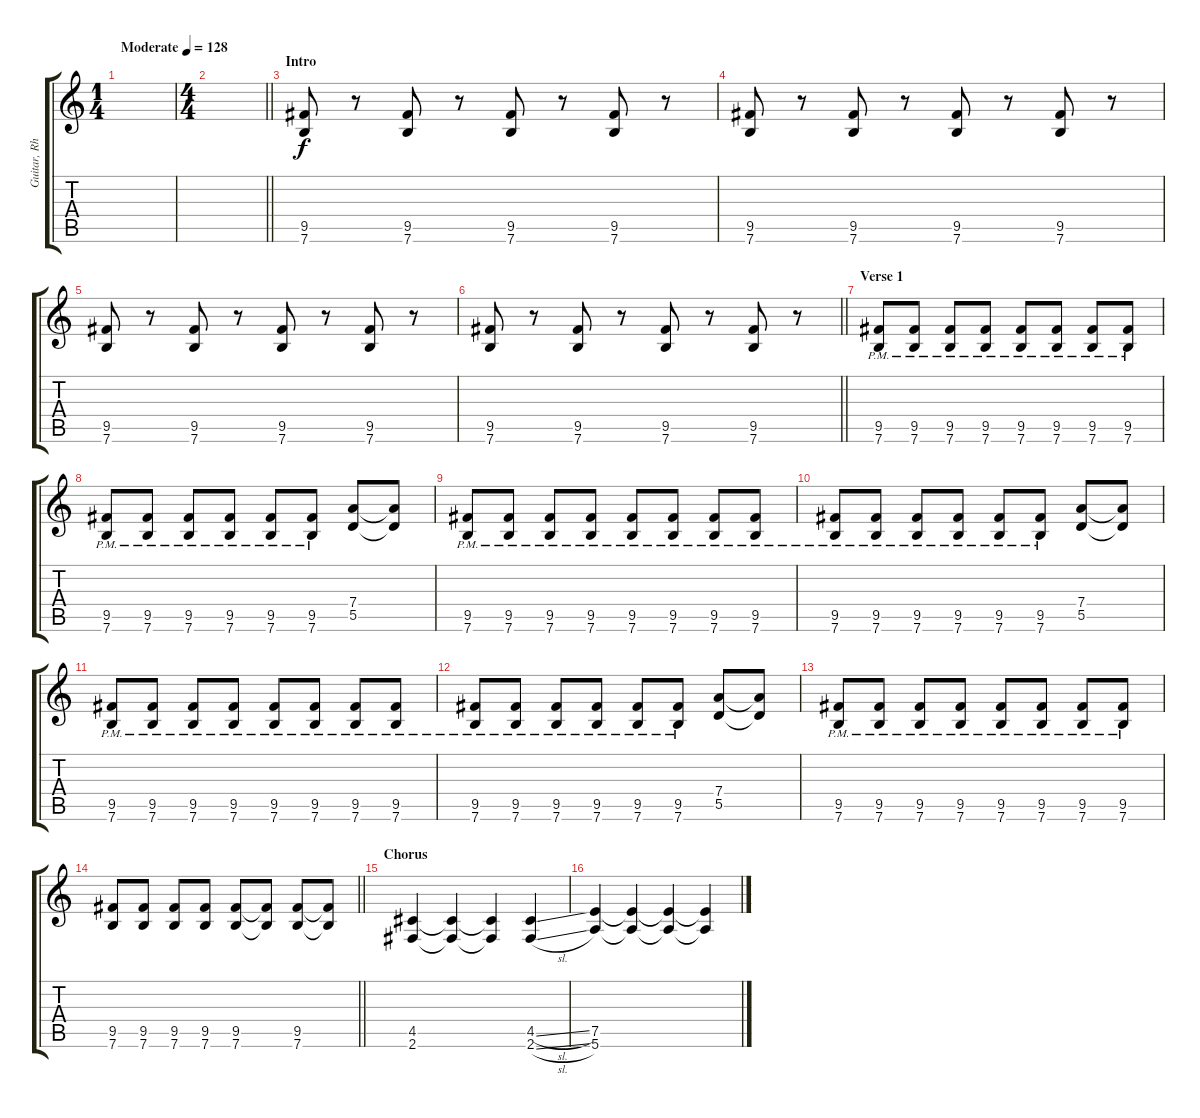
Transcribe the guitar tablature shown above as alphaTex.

\track ("Guitar, Rhythm" "Guitar, Rh") {instrument distortionguitar}
\staff {score tabs}
\tuning (E4 B3 G3 D3 A2 E2) {hide}
\ts (1 4)
\tempo (128 "Moderate")
\clef g2
\ks c
|
\ts (4 4)
\barLineRight lightlight
|
\section ("" "Intro")
(9.5 7.6).8 r.8 (9.5 7.6).8 r.8 (9.5 7.6).8 r.8 (9.5 7.6).8 r.8 |
(9.5 7.6).8 r.8 (9.5 7.6).8 r.8 (9.5 7.6).8 r.8 (9.5 7.6).8 r.8 |
(9.5 7.6).8 r.8 (9.5 7.6).8 r.8 (9.5 7.6).8 r.8 (9.5 7.6).8 r.8 |
\barLineRight lightlight
(9.5 7.6).8 r.8 (9.5 7.6).8 r.8 (9.5 7.6).8 r.8 (9.5 7.6).8 r.8 |
\section ("" "Verse 1")
(9.5{pm} 7.6{pm}).8 (9.5{pm} 7.6{pm}).8 (9.5{pm} 7.6{pm}).8 (9.5{pm} 7.6{pm}).8 (9.5{pm} 7.6{pm}).8 (9.5{pm} 7.6{pm}).8 (9.5{pm} 7.6{pm}).8 (9.5{pm} 7.6{pm}).8 |
(9.5{pm} 7.6{pm}).8 (9.5{pm} 7.6{pm}).8 (9.5{pm} 7.6{pm}).8 (9.5{pm} 7.6{pm}).8 (9.5{pm} 7.6{pm}).8 (9.5{pm} 7.6{pm}).8 (7.4 5.5).8 (7.4{t} 5.5{t}).8 |
(9.5{pm} 7.6{pm}).8 (9.5{pm} 7.6{pm}).8 (9.5{pm} 7.6{pm}).8 (9.5{pm} 7.6{pm}).8 (9.5{pm} 7.6{pm}).8 (9.5{pm} 7.6{pm}).8 (9.5{pm} 7.6{pm}).8 (9.5{pm} 7.6{pm}).8 |
(9.5{pm} 7.6{pm}).8 (9.5{pm} 7.6{pm}).8 (9.5{pm} 7.6{pm}).8 (9.5{pm} 7.6{pm}).8 (9.5{pm} 7.6{pm}).8 (9.5{pm} 7.6{pm}).8 (7.4 5.5).8 (7.4{t} 5.5{t}).8 |
(9.5{pm} 7.6{pm}).8 (9.5{pm} 7.6{pm}).8 (9.5{pm} 7.6{pm}).8 (9.5{pm} 7.6{pm}).8 (9.5{pm} 7.6{pm}).8 (9.5{pm} 7.6{pm}).8 (9.5{pm} 7.6{pm}).8 (9.5{pm} 7.6{pm}).8 |
(9.5{pm} 7.6{pm}).8 (9.5{pm} 7.6{pm}).8 (9.5{pm} 7.6{pm}).8 (9.5{pm} 7.6{pm}).8 (9.5{pm} 7.6{pm}).8 (9.5{pm} 7.6{pm}).8 (7.4 5.5).8 (7.4{t} 5.5{t}).8 |
(9.5{pm} 7.6{pm}).8 (9.5{pm} 7.6{pm}).8 (9.5{pm} 7.6{pm}).8 (9.5{pm} 7.6{pm}).8 (9.5{pm} 7.6{pm}).8 (9.5{pm} 7.6{pm}).8 (9.5{pm} 7.6{pm}).8 (9.5{pm} 7.6{pm}).8 |
\barLineRight lightlight
(9.5 7.6).8 (9.5 7.6).8 (9.5 7.6).8 (9.5 7.6).8 (9.5 7.6).8 (9.5{t} 7.6{t}).8 (9.5 7.6).8 (9.5{t} 7.6{t}).8 |
\section ("" "Chorus")
(4.5 2.6).4 (4.5{t} 2.6{t}).4 (4.5{t} 2.6{t}).4 (4.5{sl} 2.6{sl}).4 |
(7.5 5.6).4 (7.5{t} 5.6{t}).4 (7.5{t} 5.6{t}).4 (7.5{t} 5.6{t}).4
